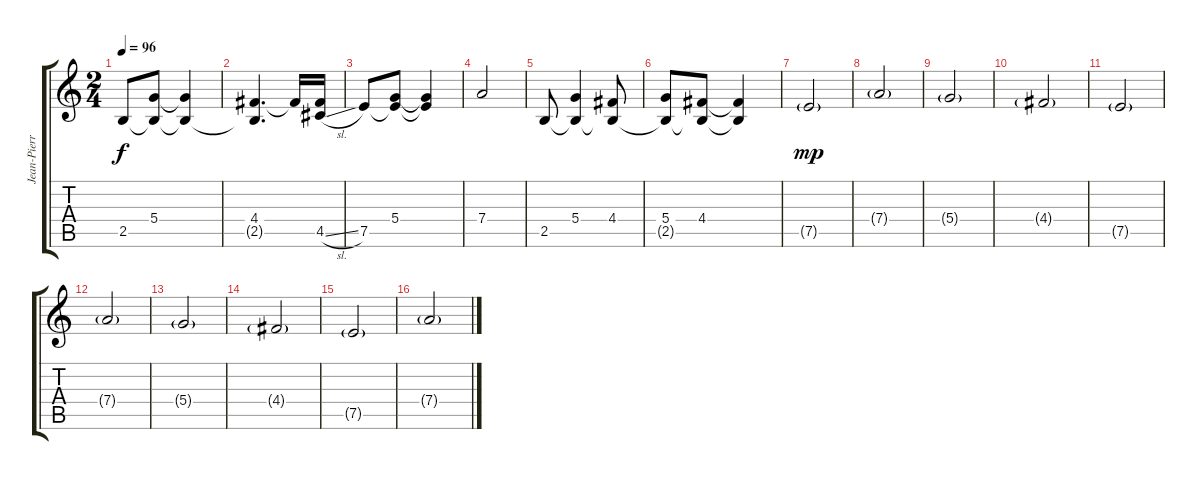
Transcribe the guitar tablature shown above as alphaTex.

\track ("Jean-Pierre" "Jean-Pierr") {instrument distortionguitar}
\staff {score tabs}
\tuning (E4 B3 G3 D3 A2 E2) {hide}
\ts (2 4)
\tempo 96
\clef g2
\ks c
2.5.8{dy f} (5.4 2.5{t}).8 (5.4{t} 2.5{t}).4 |
(4.4 2.5{t}).4{d} 4.4{t}.16 (4.4{t} 4.5{sl}).16 |
7.5.8 (5.4 7.5{t}).8 (5.4{t} 7.5{t}).4 |
7.4.2 |
2.5.8 (5.4 2.5{t}).4 (4.4 2.5{t}).8 |
(5.4 2.5{t}).8 (4.4 2.5{t}).8 (4.4{t} 2.5{t}).4 |
7.5{g}.2{dy mp} |
7.4{g}.2 |
5.4{g}.2 |
4.4{g}.2 |
7.5{g}.2 |
7.4{g}.2 |
5.4{g}.2 |
4.4{g}.2 |
7.5{g}.2 |
7.4{g}.2
